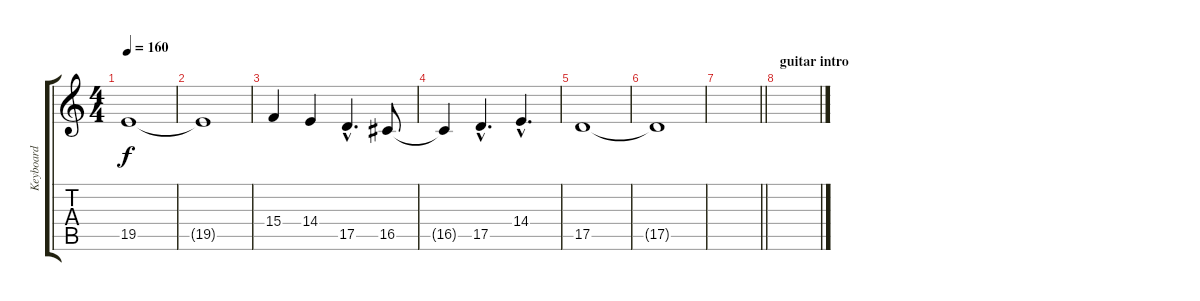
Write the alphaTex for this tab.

\track ("Keyboard" "Keyboard") {instrument synthstrings1}
\staff {score tabs}
\tuning (E4 B3 G3 D3 A2 E2) {hide}
\ts (4 4)
\tempo 160
\clef g2
\ks c
19.5.1{dy f} |
19.5{t}.1 |
15.4.4 14.4.4 17.5{hac}.4{d} 16.5.8 |
16.5{t}.4 17.5{hac}.4{d} 14.4{hac}.4{d} |
17.5.1 |
17.5{t}.1 |
\barLineRight lightlight
|
\section ("" "guitar intro")
